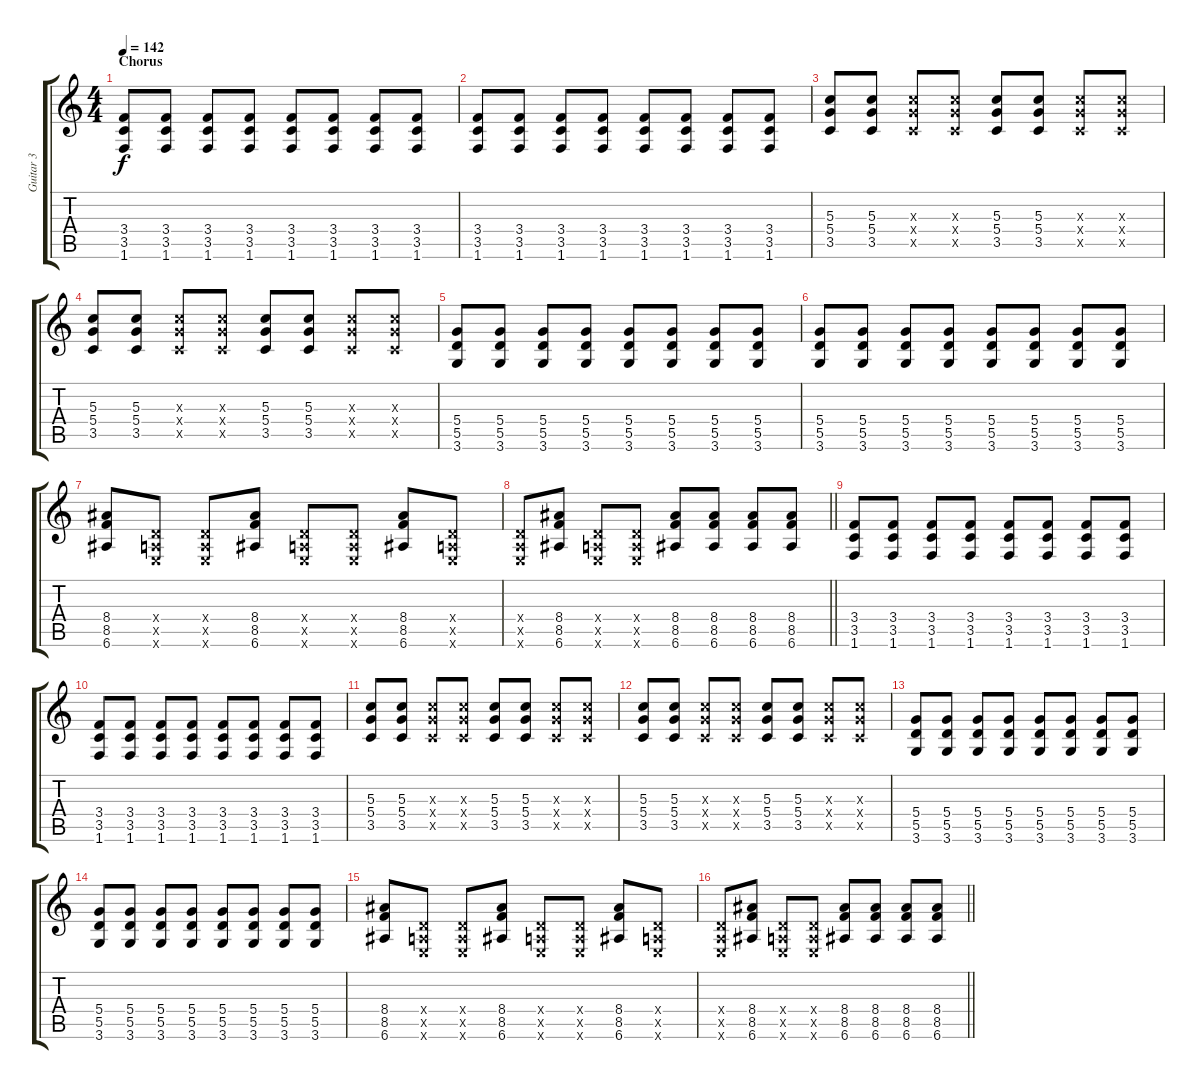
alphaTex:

\track ("Guitar 3" "Guitar 3") {instrument distortionguitar}
\staff {score tabs}
\tuning (E4 B3 G3 D3 A2 E2) {hide}
\ts (4 4)
\section ("" "Chorus")
\tempo 142
\clef g2
\ks c
(3.4 3.5 1.6).8{dy f} (3.4 3.5 1.6).8 (3.4 3.5 1.6).8 (3.4 3.5 1.6).8 (3.4 3.5 1.6).8 (3.4 3.5 1.6).8 (3.4 3.5 1.6).8 (3.4 3.5 1.6).8 |
(3.4 3.5 1.6).8 (3.4 3.5 1.6).8 (3.4 3.5 1.6).8 (3.4 3.5 1.6).8 (3.4 3.5 1.6).8 (3.4 3.5 1.6).8 (3.4 3.5 1.6).8 (3.4 3.5 1.6).8 |
(5.3 5.4 3.5).8 (5.3 5.4 3.5).8 (5.3{x} 5.4{x} 3.5{x}).8 (5.3{x} 5.4{x} 3.5{x}).8 (5.3 5.4 3.5).8 (5.3 5.4 3.5).8 (5.3{x} 5.4{x} 3.5{x}).8 (5.3{x} 5.4{x} 3.5{x}).8 |
(5.3 5.4 3.5).8 (5.3 5.4 3.5).8 (5.3{x} 5.4{x} 3.5{x}).8 (5.3{x} 5.4{x} 3.5{x}).8 (5.3 5.4 3.5).8 (5.3 5.4 3.5).8 (5.3{x} 5.4{x} 3.5{x}).8 (5.3{x} 5.4{x} 3.5{x}).8 |
(5.4 5.5 3.6).8 (5.4 5.5 3.6).8 (5.4 5.5 3.6).8 (5.4 5.5 3.6).8 (5.4 5.5 3.6).8 (5.4 5.5 3.6).8 (5.4 5.5 3.6).8 (5.4 5.5 3.6).8 |
(5.4 5.5 3.6).8 (5.4 5.5 3.6).8 (5.4 5.5 3.6).8 (5.4 5.5 3.6).8 (5.4 5.5 3.6).8 (5.4 5.5 3.6).8 (5.4 5.5 3.6).8 (5.4 5.5 3.6).8 |
(8.4 8.5 6.6).8 (0.4{x} 0.5{x} 0.6{x}).8 (0.4{x} 0.5{x} 0.6{x}).8 (8.4 8.5 6.6).8 (0.4{x} 0.5{x} 0.6{x}).8 (0.4{x} 0.5{x} 0.6{x}).8 (8.4 8.5 6.6).8 (0.4{x} 0.5{x} 0.6{x}).8 |
\barLineRight lightlight
(0.4{x} 0.5{x} 0.6{x}).8 (8.4 8.5 6.6).8 (0.4{x} 0.5{x} 0.6{x}).8 (0.4{x} 0.5{x} 0.6{x}).8 (8.4 8.5 6.6).8 (8.4 8.5 6.6).8 (8.4 8.5 6.6).8 (8.4 8.5 6.6).8 |
(3.4 3.5 1.6).8 (3.4 3.5 1.6).8 (3.4 3.5 1.6).8 (3.4 3.5 1.6).8 (3.4 3.5 1.6).8 (3.4 3.5 1.6).8 (3.4 3.5 1.6).8 (3.4 3.5 1.6).8 |
(3.4 3.5 1.6).8 (3.4 3.5 1.6).8 (3.4 3.5 1.6).8 (3.4 3.5 1.6).8 (3.4 3.5 1.6).8 (3.4 3.5 1.6).8 (3.4 3.5 1.6).8 (3.4 3.5 1.6).8 |
(5.3 5.4 3.5).8 (5.3 5.4 3.5).8 (5.3{x} 5.4{x} 3.5{x}).8 (5.3{x} 5.4{x} 3.5{x}).8 (5.3 5.4 3.5).8 (5.3 5.4 3.5).8 (5.3{x} 5.4{x} 3.5{x}).8 (5.3{x} 5.4{x} 3.5{x}).8 |
(5.3 5.4 3.5).8 (5.3 5.4 3.5).8 (5.3{x} 5.4{x} 3.5{x}).8 (5.3{x} 5.4{x} 3.5{x}).8 (5.3 5.4 3.5).8 (5.3 5.4 3.5).8 (5.3{x} 5.4{x} 3.5{x}).8 (5.3{x} 5.4{x} 3.5{x}).8 |
(5.4 5.5 3.6).8 (5.4 5.5 3.6).8 (5.4 5.5 3.6).8 (5.4 5.5 3.6).8 (5.4 5.5 3.6).8 (5.4 5.5 3.6).8 (5.4 5.5 3.6).8 (5.4 5.5 3.6).8 |
(5.4 5.5 3.6).8 (5.4 5.5 3.6).8 (5.4 5.5 3.6).8 (5.4 5.5 3.6).8 (5.4 5.5 3.6).8 (5.4 5.5 3.6).8 (5.4 5.5 3.6).8 (5.4 5.5 3.6).8 |
(8.4 8.5 6.6).8 (0.4{x} 0.5{x} 0.6{x}).8 (0.4{x} 0.5{x} 0.6{x}).8 (8.4 8.5 6.6).8 (0.4{x} 0.5{x} 0.6{x}).8 (0.4{x} 0.5{x} 0.6{x}).8 (8.4 8.5 6.6).8 (0.4{x} 0.5{x} 0.6{x}).8 |
\barLineRight lightlight
(0.4{x} 0.5{x} 0.6{x}).8 (8.4 8.5 6.6).8 (0.4{x} 0.5{x} 0.6{x}).8 (0.4{x} 0.5{x} 0.6{x}).8 (8.4 8.5 6.6).8 (8.4 8.5 6.6).8 (8.4 8.5 6.6).8 (8.4 8.5 6.6).8
